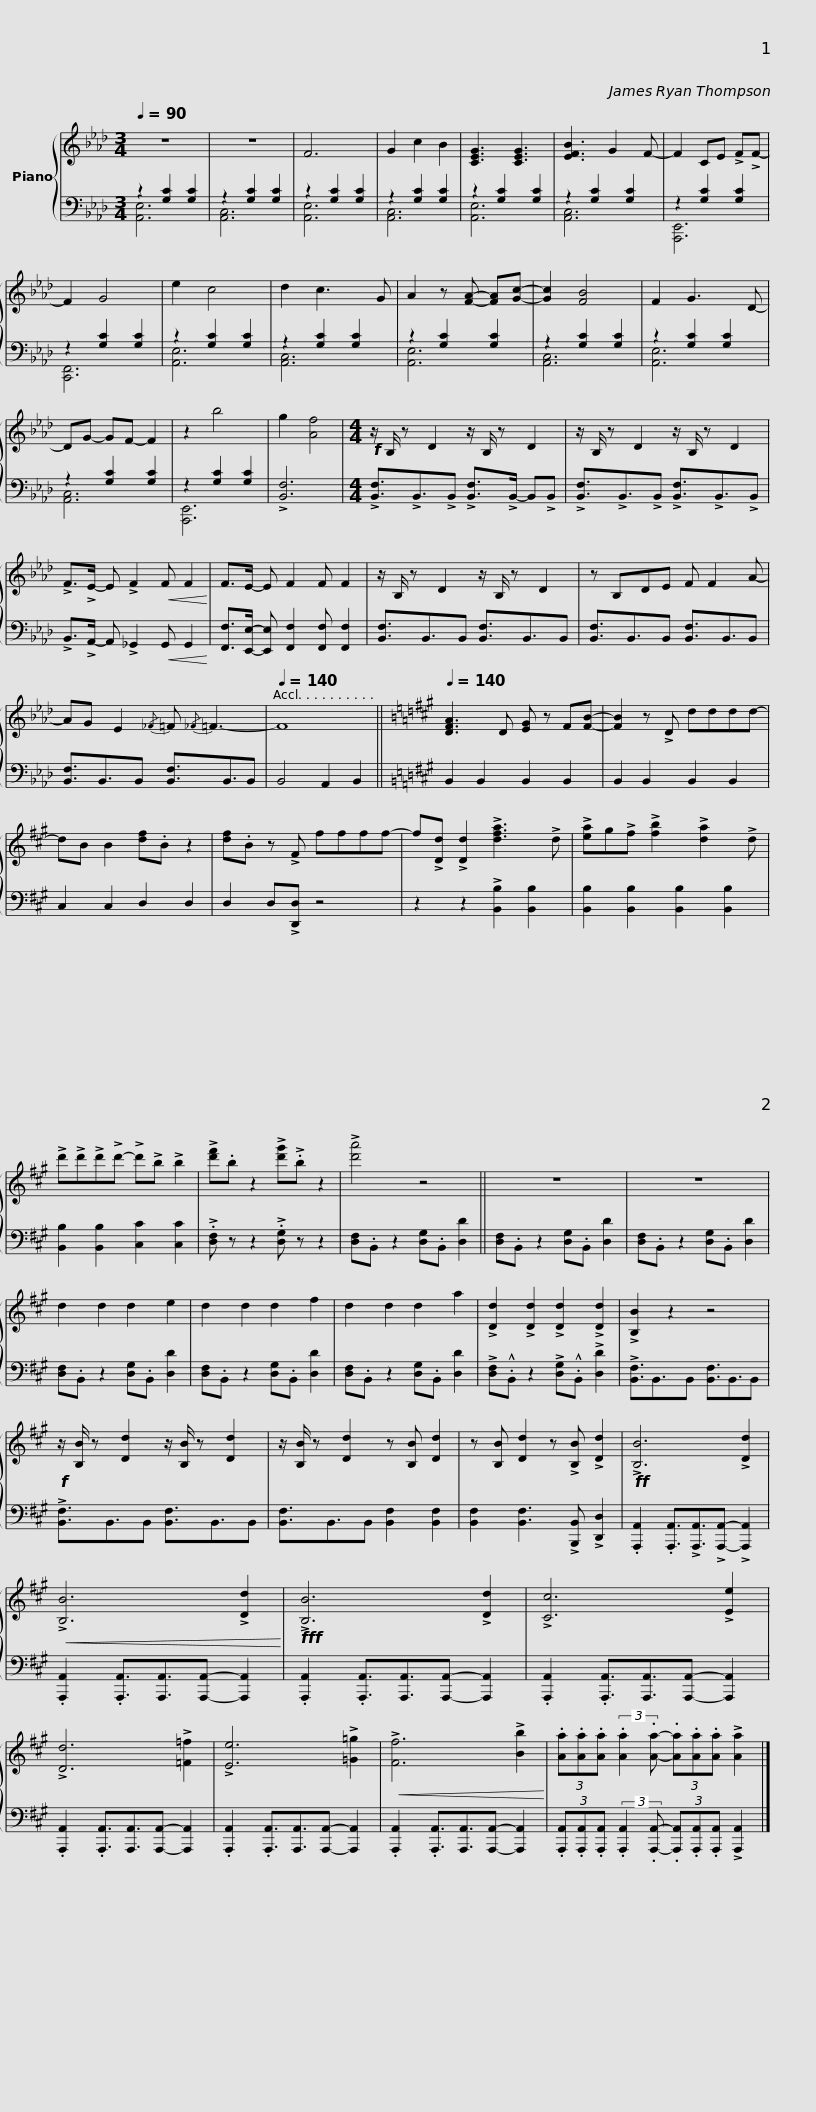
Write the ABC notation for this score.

X:1
%%score { 1 | ( 2 3 ) }
L:1/8
Q:1/4=90
M:3/4
I:linebreak $
K:Ab
V:1 treble
V:2 bass
V:3 bass
V:1
 z6 | z6 | F6 | G2 c2 B2 | [CEG]3 [CEG]3 | %5
 [EFB]3 G2 F- | F2 CE !>!F!>!F- | F2 G4 | e2 c4 |$ d2 c3 G | %10
 A2 z [FA]- [FA][Gc]- | [Gc]2 [FB]4 | F2 G3 D- | DG- GF- F2 | z2 b4 | %15
 g2 [Af]4 |$[M:4/4]!f! z/ B,/ z D2 z/ B,/ z D2 | z/ B,/ z D2 z/ B,/ z D2 | !>!F>!>!E- E !>!F2!<(! F F2!<)! | F>E- E F2 F F2 |$ %20
 z/ B,/ z D2 z/ B,/ z D2 | z B,DE F F2 A- | AG E2{/_F} =F{/_F} =F3- |[Q:1/4=140] F8 ||$[K:A][Q:1/4=140] [DFA]3 D [EG] z F[FB]- | %25
 [FB]2 z !>!D dddd- | dB B2 [df].B z2 | [df].B z !>!F ffff- | f!>![Dd] !>![Dd]2 !>![dfa]3 !>!d | !>![ea]g!>!f !>![fb]2 !>![da]2 !>!d |$ %30
 !>!d'!>!d'!>!d'!>!d'- !>!d'!>!b !>!b2 | !>![d'f'].b z2 !>![d'g']!>!.b z2 | !>![d'a']4 z4 || z8 | z8 | %35
 d2 d2 d2 e2 |$ d2 d2 d2 f2 | d2 d2 d2 a2 | !>![Dd]2 !>![Dd]2 !>![Dd]2 !>![Dd]2 | !>![B,B]2 z2 z4 | %40
!f! z/ [B,B]/ z [Dd]2 z/ [B,B]/ z [Dd]2 |$ z/ [B,B]/ z [Dd]2 z [B,B] [Dd]2 | z [B,B] [Dd]2 z !>![B,B] !>![Dd]2 |!ff! !>![B,B]6 !>![Dd]2 |!<(! !>![B,B]6 !>![Dd]2!<)! | %45
!fff! !>![B,B]6 !>![Dd]2 |$ !>![Cc]6 !>![Ee]2 | !>![Dd]6 !>![=F=f]2 | !>![Ee]6 !>![=G=g]2 |!<(! !>![Ff]6 !>![Bb]2!<)! | %50
 (3.[Aa].[Aa].[Aa] (3:2:2.[Aa]2 .[Aa]- (3.[Aa].[Aa].[Aa] !>![Aa]2 |] %51
V:2
 z2 [G,C]2 [G,C]2 | z2 [G,C]2 [G,C]2 | z2 [G,C]2 [G,C]2 | z2 [G,C]2 [G,C]2 | z2 [G,C]2 [G,C]2 | %5
 z2 [G,C]2 [G,C]2 | z2 [G,C]2 [G,C]2 | z2 [G,C]2 [G,C]2 | z2 [G,C]2 [G,C]2 |$ z2 [G,C]2 [G,C]2 | %10
 z2 [G,C]2 [G,C]2 | z2 [G,C]2 [G,C]2 | z2 [G,C]2 [G,C]2 | z2 [G,C]2 [G,C]2 | z2 [G,C]2 [G,C]2 | %15
 !>![B,,F,]6 |$[M:4/4] !>![B,,F,]3/2!>!B,,3/2!>!B,, !>![B,,F,]>!>!B,,- B,,!>!B,, | !>![B,,F,]3/2!>!B,,3/2!>!B,, !>![B,,F,]3/2!>!B,,3/2!>!B,, | !>!B,,>!>!A,,- A,, !>!_G,,2!<(! G,, G,,2!<)! | [F,,F,]>[E,,E,]- [E,,E,] [F,,F,]2 [F,,F,] [F,,F,]2 |$ %20
 [B,,F,]3/2B,,3/2B,, [B,,F,]3/2B,,3/2B,, | [B,,F,]3/2B,,3/2B,, [B,,F,]3/2B,,3/2B,, | [B,,F,]3/2B,,3/2B,, [B,,F,]3/2B,,3/2B,, | B,,4 A,,2 B,,2 ||$[K:A] B,,2 B,,2 B,,2 B,,2 | %25
 B,,2 B,,2 B,,2 B,,2 | C,2 C,2 D,2 D,2 | D,2 D,!>![D,,D,] z4 | z2 z2 !>![B,,B,]2 [B,,B,]2 | [B,,B,]2 [B,,B,]2 [B,,B,]2 [B,,B,]2 |$ %30
 [B,,B,]2 [B,,B,]2 [C,C]2 [C,C]2 | !>!.[D,F,] z z2 !>!.[D,G,] z z2 | [D,F,].B,, z2 [D,G,].B,, [D,D]2 || [D,F,].B,, z2 [D,G,].B,, [D,D]2 | [D,F,].B,, z2 [D,G,].B,, [D,D]2 | %35
 [D,F,].B,, z2 [D,G,].B,, [D,D]2 |$ [D,F,].B,, z2 [D,G,].B,, [D,D]2 | [D,F,].B,, z2 [D,G,].B,, [D,D]2 | !>![D,F,].!^!B,, z2 !>![D,G,].!^!B,, !>![D,D]2 | !>![B,,F,]3/2B,,3/2B,, [B,,F,]3/2B,,3/2B,, | %40
 !>![B,,F,]3/2B,,3/2B,, [B,,F,]3/2B,,3/2B,, |$ [B,,F,]3/2B,,3/2B,, [B,,F,]2 [B,,F,]2 | [B,,F,]2 [B,,F,]3 !>![B,,,B,,] !>![D,,D,]2 | .[A,,,A,,]2 .[A,,,A,,]3/2!>![A,,,A,,]3/2!>![A,,,A,,]- !>![A,,,A,,]2 | .[A,,,A,,]2 .[A,,,A,,]3/2[A,,,A,,]3/2[A,,,A,,]- [A,,,A,,]2 | %45
 .[A,,,A,,]2 .[A,,,A,,]3/2[A,,,A,,]3/2[A,,,A,,]- [A,,,A,,]2 |$ .[A,,,A,,]2 .[A,,,A,,]3/2[A,,,A,,]3/2[A,,,A,,]- [A,,,A,,]2 | .[A,,,A,,]2 .[A,,,A,,]3/2[A,,,A,,]3/2[A,,,A,,]- [A,,,A,,]2 | .[A,,,A,,]2 .[A,,,A,,]3/2[A,,,A,,]3/2[A,,,A,,]- [A,,,A,,]2 | .[A,,,A,,]2 .[A,,,A,,]3/2[A,,,A,,]3/2[A,,,A,,]- [A,,,A,,]2 | %50
 (3.[A,,,A,,].[A,,,A,,].[A,,,A,,] (3:2:2.[A,,,A,,]2 .[A,,,A,,]- (3.[A,,,A,,].[A,,,A,,].[A,,,A,,] !>![A,,,A,,]2 |] %51
V:3
 [A,,E,]6 | [A,,C,]6 | [A,,E,]6 | [A,,C,]6 | [A,,E,]6 | %5
 [A,,C,]6 | [A,,,E,,]6 | [C,,F,,]6 | [A,,E,]6 |$ [A,,C,]6 | %10
 [A,,E,]6 | [A,,C,]6 | [A,,E,]6 | [A,,C,]6 | [A,,,E,,]6 | %15
 x6 |$[M:4/4] x8 | x8 | x8 | x8 |$ %20
 x8 | x8 | x8 | x8 ||$[K:A] x8 | %25
 x8 | x8 | x8 | x8 | x8 |$ %30
 x8 | x8 | x8 || x8 | x8 | %35
 x8 |$ x8 | x8 | x8 | x8 | %40
 x8 |$ x8 | x8 | x8 | x8 | %45
 x8 |$ x8 | x8 | x8 | x8 | %50
 x8 |] %51
